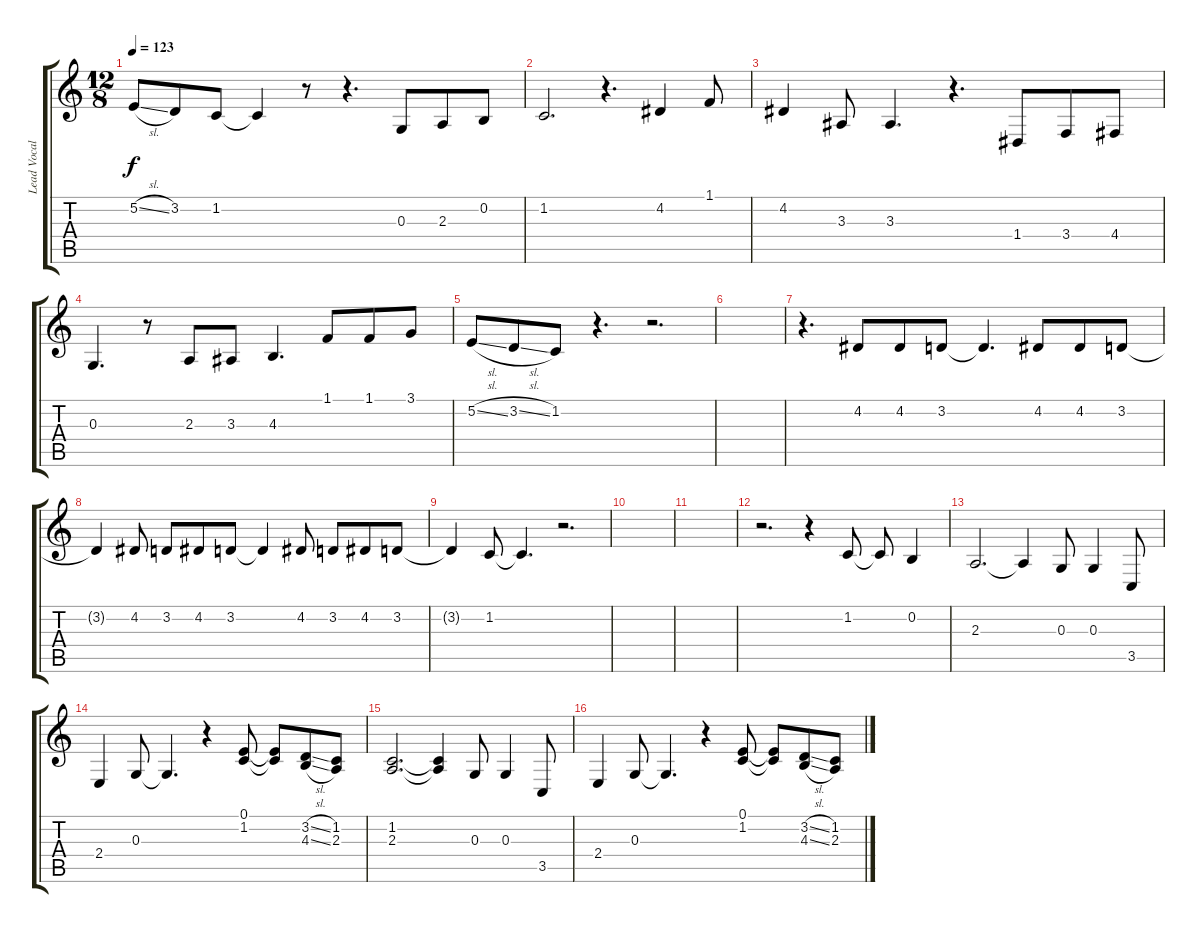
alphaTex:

\track ("Lead Vocal" "Lead Vocal") {instrument voiceoohs}
\staff {score tabs}
\tuning (E4 B3 G3 D3 A2 E2) {hide}
\ts (12 8)
\tempo 123
\clef g2
\ks c
5.2{sl}.8{dy f} 3.2.8 1.2.8 1.2{t}.4 r.8 r.4{d} 0.3.8 2.3.8 0.2.8 |
1.2.2{d} r.4{d} 4.2.4 1.1.8 |
4.2.4 3.3.8 3.3.4{d} r.4{d} 1.4.8 3.4.8 4.4.8 |
0.3.4{d} r.8 2.3.8 3.3.8 4.3.4{d} 1.1.8 1.1.8 3.1.8 |
5.2{sl}.8 3.2{sl}.8 1.2.8 r.4{d} r.2{d} |
|
r.4{d} 4.2.8 4.2.8 3.2.8 3.2{t}.4{d} 4.2.8 4.2.8 3.2.8 |
3.2{t}.4 4.2.8 3.2.8 4.2.8 3.2.8 3.2{t}.4 4.2.8 3.2.8 4.2.8 3.2.8 |
3.2{t}.4 1.2.8 1.2{t}.4{d} r.2{d} |
|
|
r.2{d} r.4 1.2.8 1.2{t}.8 0.2.4 |
2.3.2{d} 2.3{t}.4 0.3.8 0.3.4 3.5.8 |
2.4.4 0.3.8 0.3{t}.4{d} r.4 (0.1 1.2).8 (0.1{t} 1.2{t}).8 (3.2{sl} 4.3{sl}).8 (1.2 2.3).8 |
(1.2 2.3).2{d} (1.2{t} 2.3{t}).4 0.3.8 0.3.4 3.5.8 |
2.4.4 0.3.8 0.3{t}.4{d} r.4 (0.1 1.2).8 (0.1{t} 1.2{t}).8 (3.2{sl} 4.3{sl}).8 (1.2 2.3).8
